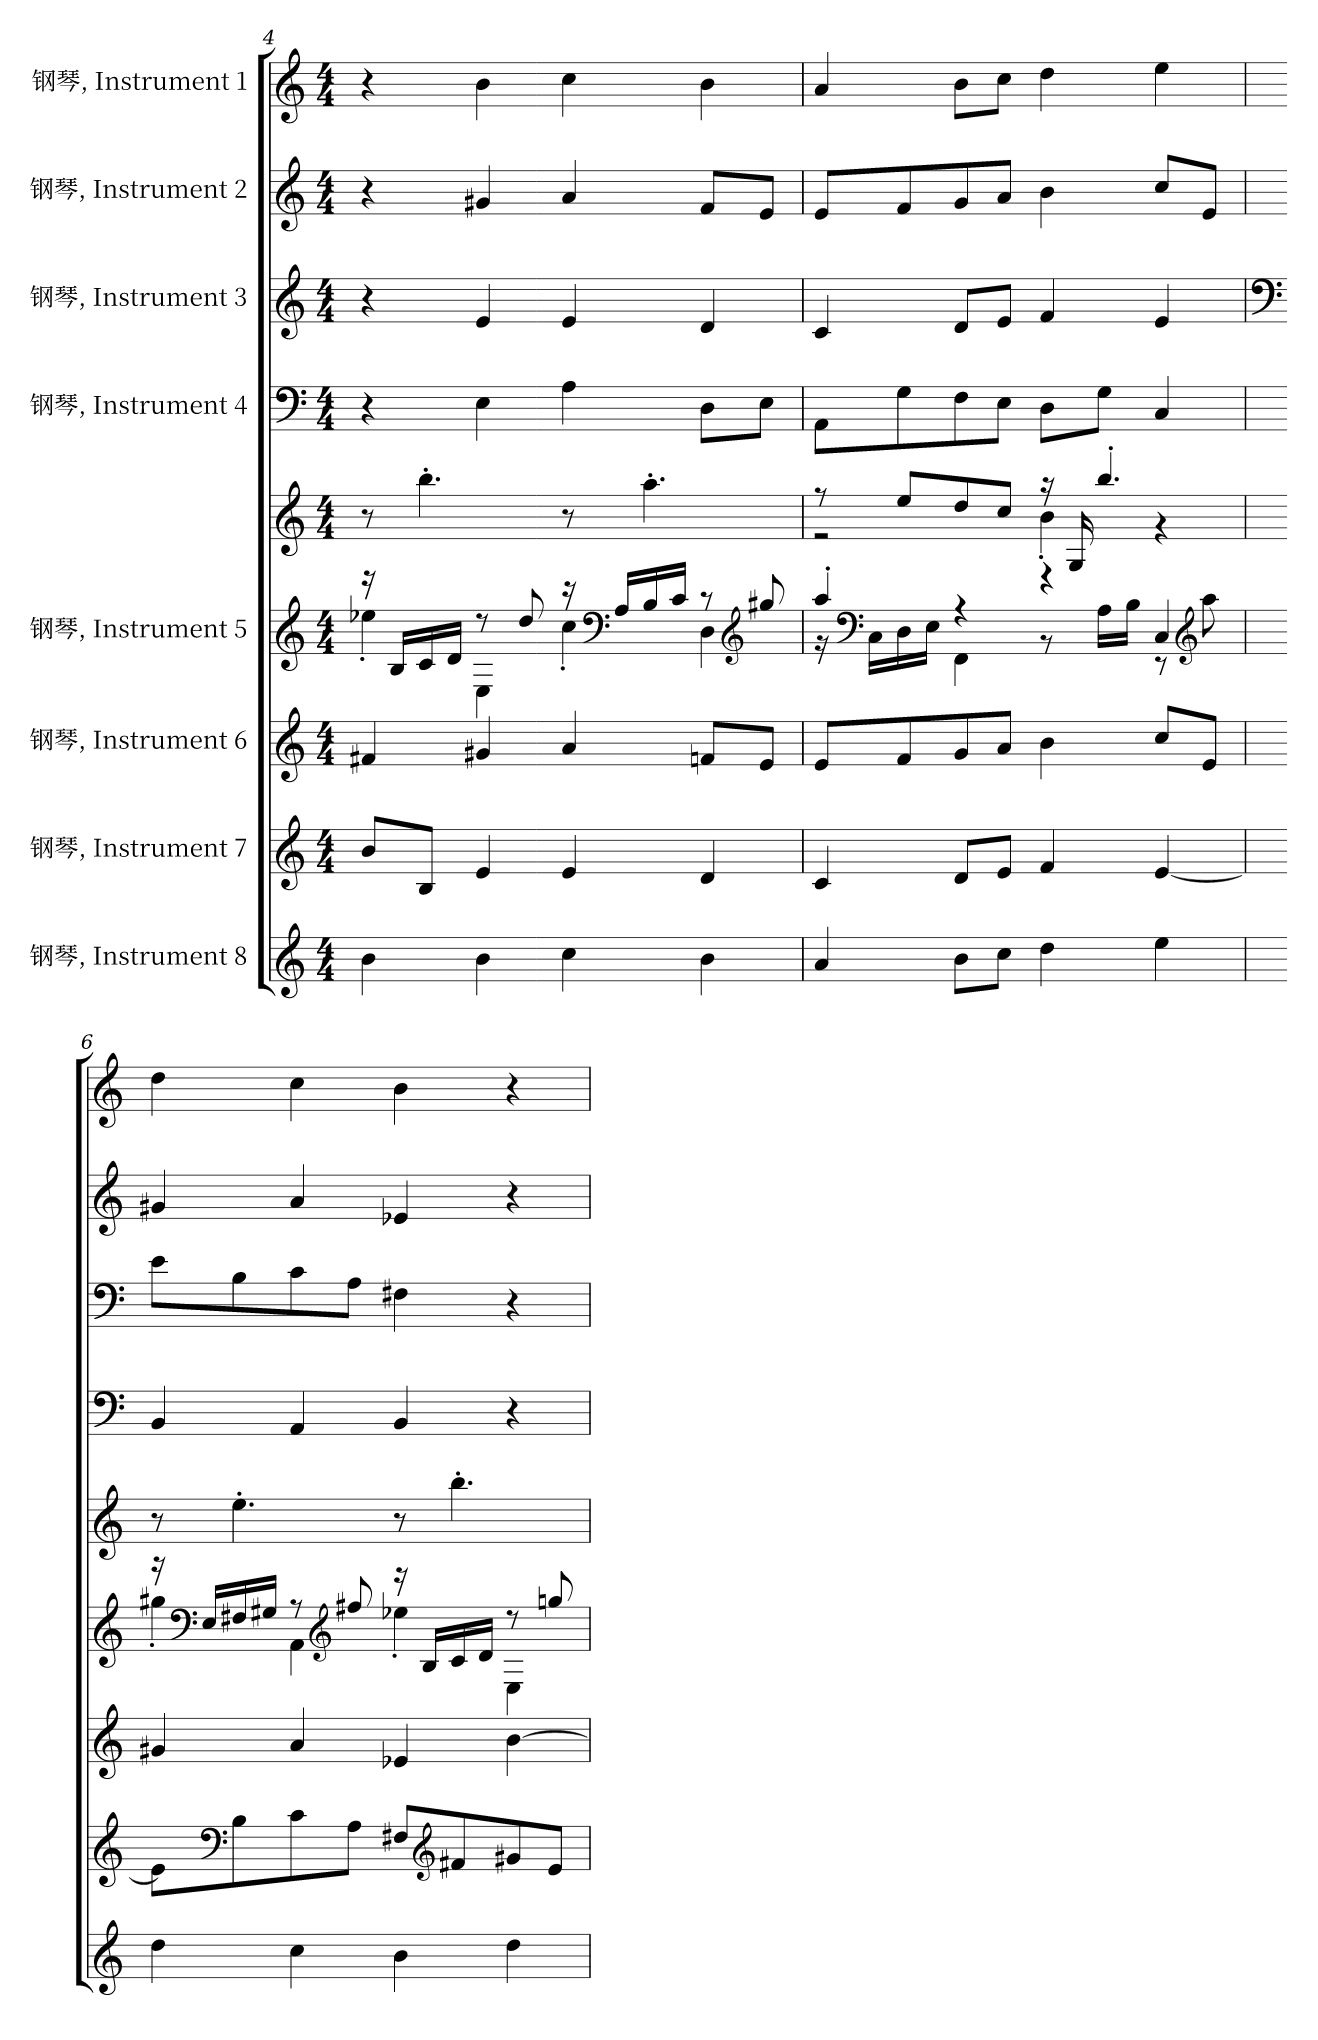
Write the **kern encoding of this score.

**kern	**kern	**kern	**kern	**kern	**kern	**kern	**kern	**kern
*part8	*part7	*part6	*part5	*part5	*part4	*part3	*part2	*part1
*staff9	*staff8	*staff7	*staff6	*staff5	*staff4	*staff3	*staff2	*staff1
*I"钢琴, Instrument 8	*I"钢琴, Instrument 7	*I"钢琴, Instrument 6	*I"钢琴, Instrument 5	*	*I"钢琴, Instrument 4	*I"钢琴, Instrument 3	*I"钢琴, Instrument 2	*I"钢琴, Instrument 1
*clefG2	*clefG2	*clefG2	*clefG2	*clefG2	*clefF4	*clefG2	*clefG2	*clefG2
*k[]	*k[]	*k[]	*k[]	*k[]	*k[]	*k[]	*k[]	*k[]
*M4/4	*M4/4	*M4/4	*M4/4	*M4/4	*M4/4	*M4/4	*M4/4	*M4/4
=4	=4	=4	=4	=4	=4	=4	=4	=4
*	*	*	*^	*	*	*	*	*
4b\	8b/L	4f#X/	16r	4ee-X'\	8r	4r	4r	4r	4r
.	.	.	16B/LL	.	.	.	.	.	.
.	8B/J	.	16c/	.	4.bb'\	.	.	.	.
.	.	.	16d/JJ	.	.	.	.	.	.
4b\	4e/	4g#X/	8r	4E\	.	4E\	4e/	4g#X/	4b\
.	.	.	8dd/	.	.	.	.	.	.
4cc\	4e/	4a/	16r	4cc'\	8r	4A\	4e/	4a/	4cc\
*	*	*	*clefF4	*	*	*	*	*	*
.	.	.	16A/LL	.	.	.	.	.	.
.	.	.	16B/	.	4.aa'\	.	.	.	.
.	.	.	16c/JJ	.	.	.	.	.	.
4b\	4d/	8fn/L	8r	4D\	.	8D\L	4d/	8f/L	4b\
*	*	*	*clefG2	*	*	*	*	*	*
.	.	8e/J	8gg#X/	.	.	8E\J	.	8e/J	.
!!LO:PB:g=z
=5	=5	=5	=5	=5	=5	=5	=5	=5	=5
*	*	*	*	*	*^	*	*	*	*
4a/	4c/	8e/L	4aa'/	16r	8r	2r	8AA\L	4c/	8e/L	4a/
*	*	*	*clefF4	*	*	*	*	*	*	*
.	.	.	.	16C\LL	.	.	.	.	.	.
.	.	8f/	.	16D\	8ee/L	.	8G\	.	8f/	.
.	.	.	.	16E\JJ	.	.	.	.	.	.
8b\L	8d/L	8g/	4r	4FF\	8dd/	.	8F\	8d/L	8g/	8b\L
8cc\J	8e/J	8a/J	.	.	8cc/J	.	8E\J	8e/J	8a/J	8cc\J
4dd\	4f/	4b\	4r	8r	16r	4b'\	8D\L	4f/	4b\	4dd\
.	.	.	.	.	16G/	.	.	.	.	.
.	.	.	.	16A\LL	4.bb'/	.	8G\J	.	.	.
.	.	.	.	16B\JJ	.	.	.	.	.	.
4ee\	[4e/	8cc/L	4C/	8r	.	4r	4C/	4e/	8cc/L	4ee\
*	*	*	*clefG2	*	*	*	*	*	*	*
.	.	8e/J	.	8aa\	.	.	.	.	8e/J	.
*	*	*	*	*	*v	*v	*	*	*	*
=6	=6	=6	=6	=6	=6	=6	=6	=6	=6
*	*	*	*	*	*	*	*clefF4	*	*
4dd\	8e\L]	4g#X/	16r	4gg#X'\	8r	4BB/	8e\L	4g#X/	4dd\
*	*	*	*clefF4	*	*	*	*	*	*
.	.	.	16E/LL	.	.	.	.	.	.
*	*clefF4	*	*	*	*	*	*	*	*
.	8B\	.	16F#X/	.	4.ee'\	.	8B\	.	.
.	.	.	16G#X/JJ	.	.	.	.	.	.
4cc\	8c\	4a/	8r	4AA\	.	4AA/	8c\	4a/	4cc\
*	*	*	*clefG2	*	*	*	*	*	*
.	8A\J	.	8ff#X/	.	.	.	8A\J	.	.
4b\	8F#X/L	4e-X/	16r	4ee-X'\	8r	4BB/	4F#X\	4e-X/	4b\
.	.	.	16B/LL	.	.	.	.	.	.
*	*clefG2	*	*	*	*	*	*	*	*
.	8f#X/	.	16c/	.	4.bb'\	.	.	.	.
.	.	.	16d/JJ	.	.	.	.	.	.
4dd\	8g#X/	[4b\	8r	4E\	.	4r	4r	4r	4r
.	8e/J	.	8ggn/	.	.	.	.	.	.
*	*	*	*v	*v	*	*	*	*	*
=	=	=	=	=	=	=	=	=
*-	*-	*-	*-	*-	*-	*-	*-	*-
